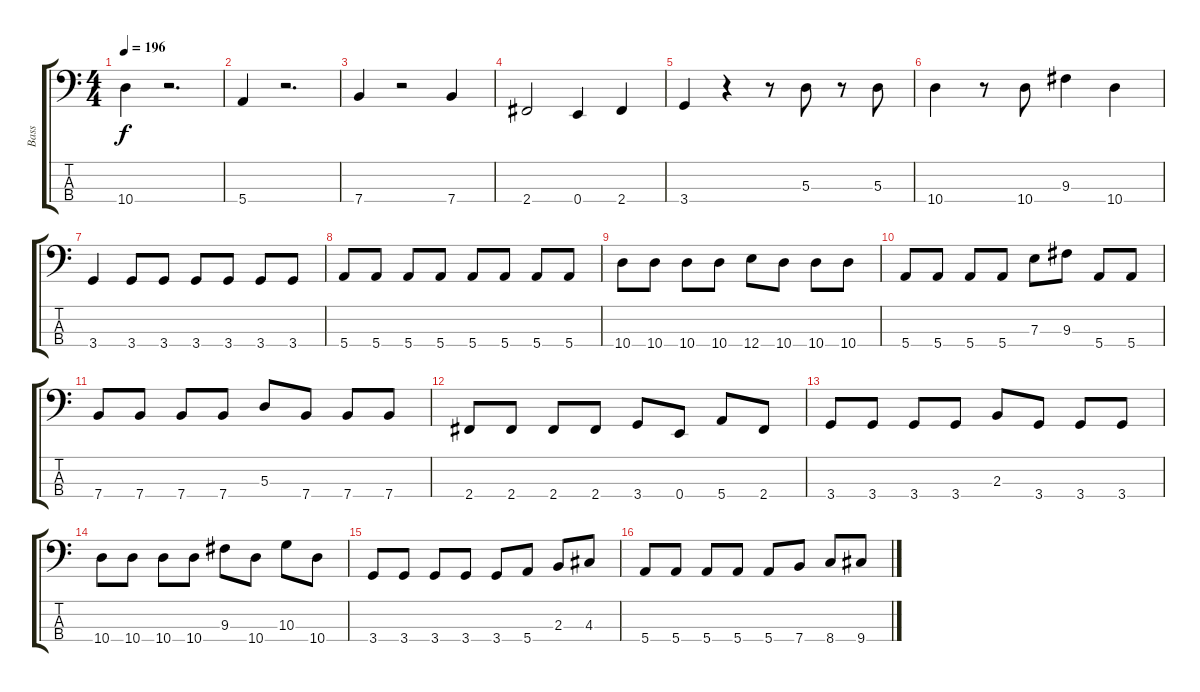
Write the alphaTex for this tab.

\track ("Bass" "Bass") {instrument electricbassfinger}
\staff {score tabs}
\tuning (G2 D2 A1 E1) {hide}
\ts (4 4)
\tempo 196
\clef f4
\ks c
10.4.4{dy f} r.2{d} |
5.4.4 r.2{d} |
7.4.4 r.2 7.4.4 |
2.4.2 0.4.4 2.4.4 |
3.4.4 r.4 r.8 5.3.8 r.8 5.3.8 |
10.4.4 r.8 10.4.8 9.3.4 10.4.4 |
3.4.4 3.4.8 3.4.8 3.4.8 3.4.8 3.4.8 3.4.8 |
5.4.8 5.4.8 5.4.8 5.4.8 5.4.8 5.4.8 5.4.8 5.4.8 |
10.4.8 10.4.8 10.4.8 10.4.8 12.4.8 10.4.8 10.4.8 10.4.8 |
5.4.8 5.4.8 5.4.8 5.4.8 7.3.8 9.3.8 5.4.8 5.4.8 |
7.4.8 7.4.8 7.4.8 7.4.8 5.3.8 7.4.8 7.4.8 7.4.8 |
2.4.8 2.4.8 2.4.8 2.4.8 3.4.8 0.4.8 5.4.8 2.4.8 |
3.4.8 3.4.8 3.4.8 3.4.8 2.3.8 3.4.8 3.4.8 3.4.8 |
10.4.8 10.4.8 10.4.8 10.4.8 9.3.8 10.4.8 10.3.8 10.4.8 |
3.4.8 3.4.8 3.4.8 3.4.8 3.4.8 5.4.8 2.3.8 4.3.8 |
5.4.8 5.4.8 5.4.8 5.4.8 5.4.8 7.4.8 8.4.8 9.4.8
